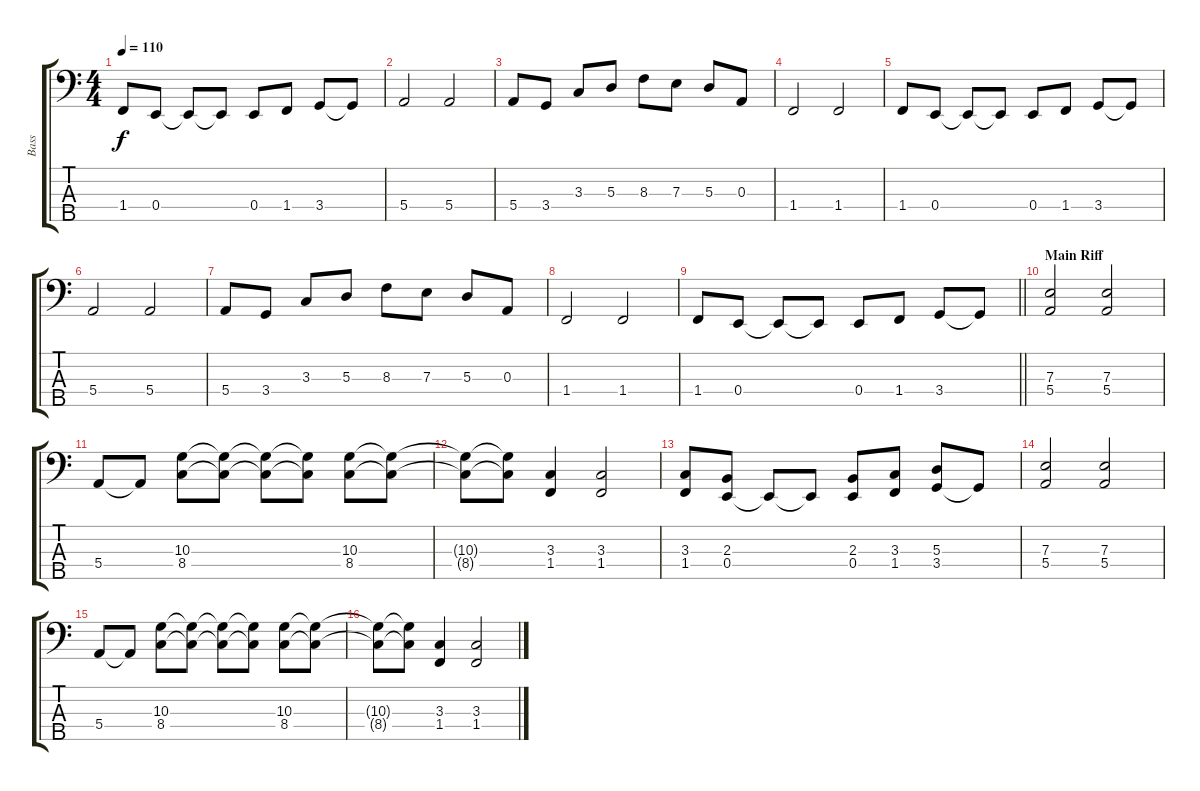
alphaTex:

\track ("Bass" "Bass") {instrument electricbassfinger}
\staff {score tabs}
\tuning (G2 D2 A1 E1 B0) {hide}
\ts (4 4)
\tempo 110
\clef f4
\ks c
1.4.8{dy f} 0.4.8 0.4{t}.8 0.4{t}.8 0.4.8 1.4.8 3.4.8 3.4{t}.8 |
5.4.2 5.4.2 |
5.4.8 3.4.8 3.3.8 5.3.8 8.3.8 7.3.8 5.3.8 0.3.8 |
1.4.2 1.4.2 |
1.4.8 0.4.8 0.4{t}.8 0.4{t}.8 0.4.8 1.4.8 3.4.8 3.4{t}.8 |
5.4.2 5.4.2 |
5.4.8 3.4.8 3.3.8 5.3.8 8.3.8 7.3.8 5.3.8 0.3.8 |
1.4.2 1.4.2 |
\barLineRight lightlight
1.4.8 0.4.8 0.4{t}.8 0.4{t}.8 0.4.8 1.4.8 3.4.8 3.4{t}.8 |
\section ("" "Main Riff")
(7.3 5.4).2 (7.3 5.4).2 |
5.4.8 5.4{t}.8 (10.3 8.4).8 (10.3{t} 8.4{t}).8 (10.3{t} 8.4{t}).8 (10.3{t} 8.4{t}).8 (10.3 8.4).8 (10.3{t} 8.4{t}).8 |
(10.3{t} 8.4{t}).8 (10.3{t} 8.4{t}).8 (3.3 1.4).4 (3.3 1.4).2 |
(3.3 1.4).8 (2.3 0.4).8 0.4{t}.8 0.4{t}.8 (2.3 0.4).8 (3.3 1.4).8 (5.3 3.4).8 3.4{t}.8 |
(7.3 5.4).2 (7.3 5.4).2 |
5.4.8 5.4{t}.8 (10.3 8.4).8 (10.3{t} 8.4{t}).8 (10.3{t} 8.4{t}).8 (10.3{t} 8.4{t}).8 (10.3 8.4).8 (10.3{t} 8.4{t}).8 |
(10.3{t} 8.4{t}).8 (10.3{t} 8.4{t}).8 (3.3 1.4).4 (3.3 1.4).2
